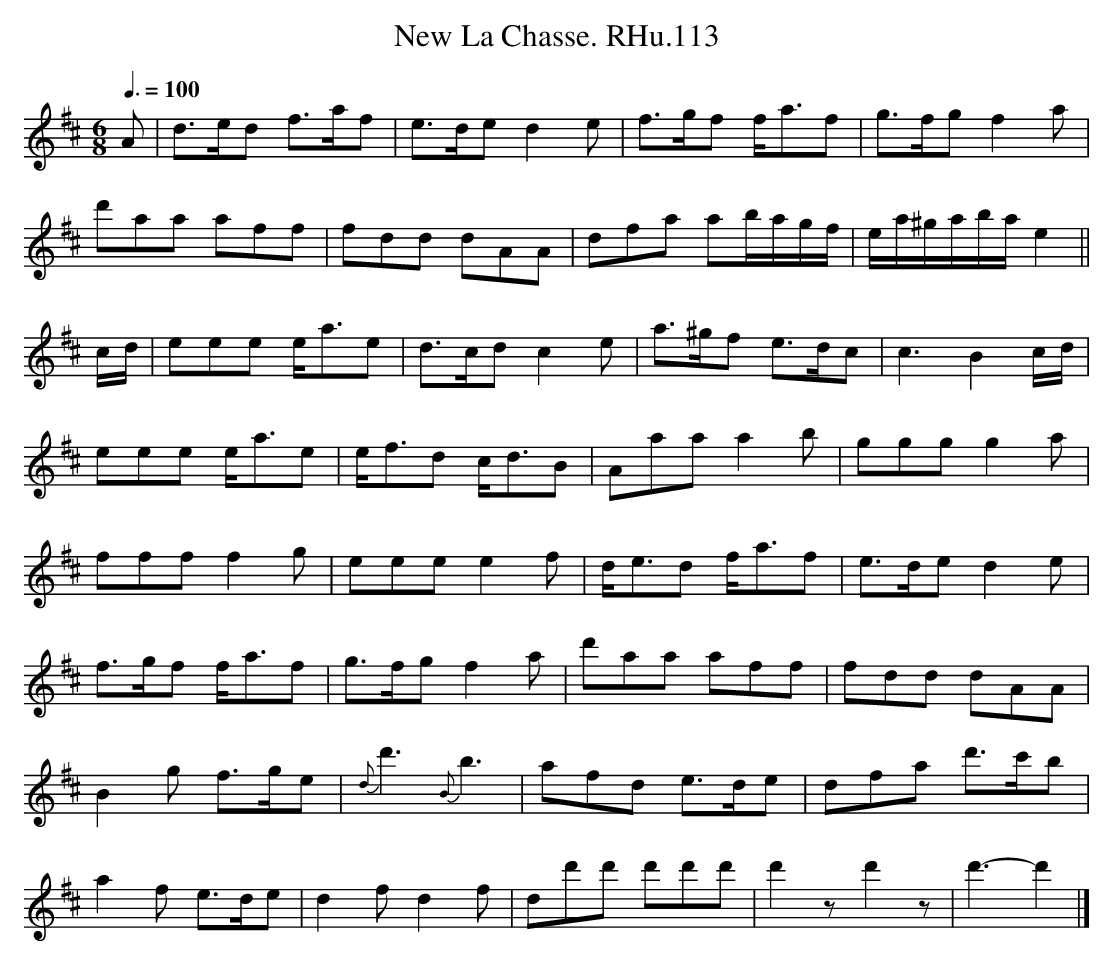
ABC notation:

X:1
T:New La Chasse. RHu.113
M:6/8
L:1/8
Q:3/8=100
K:D
A|d>ed f>af|e>ded2e|f>gf f<af|g>fg f2a|
d'aa aff|fdd dAA|dfa ab/a/g/f/|e/a/^g/a/b/a/e2||
c/d/|eee e<ae|d>cd c2e|a>^gf e>dc|c3B2c/d/|
eee e<ae|e<fd c<dB|Aaaa2b|gggg2a|
ffff2g|eeee2f|d<ed f<af|e>ded2e|
f>gf f<af|g>fg f2a|d'aa aff|fdd dAA|
B2g f>ge|{d}d'3{B}b3|afd e>de|dfa d'>c'b|
a2f e>de|d2fd2f|dd'd' d'd'd'|d'2zd'2z|d'3-d'2|]
